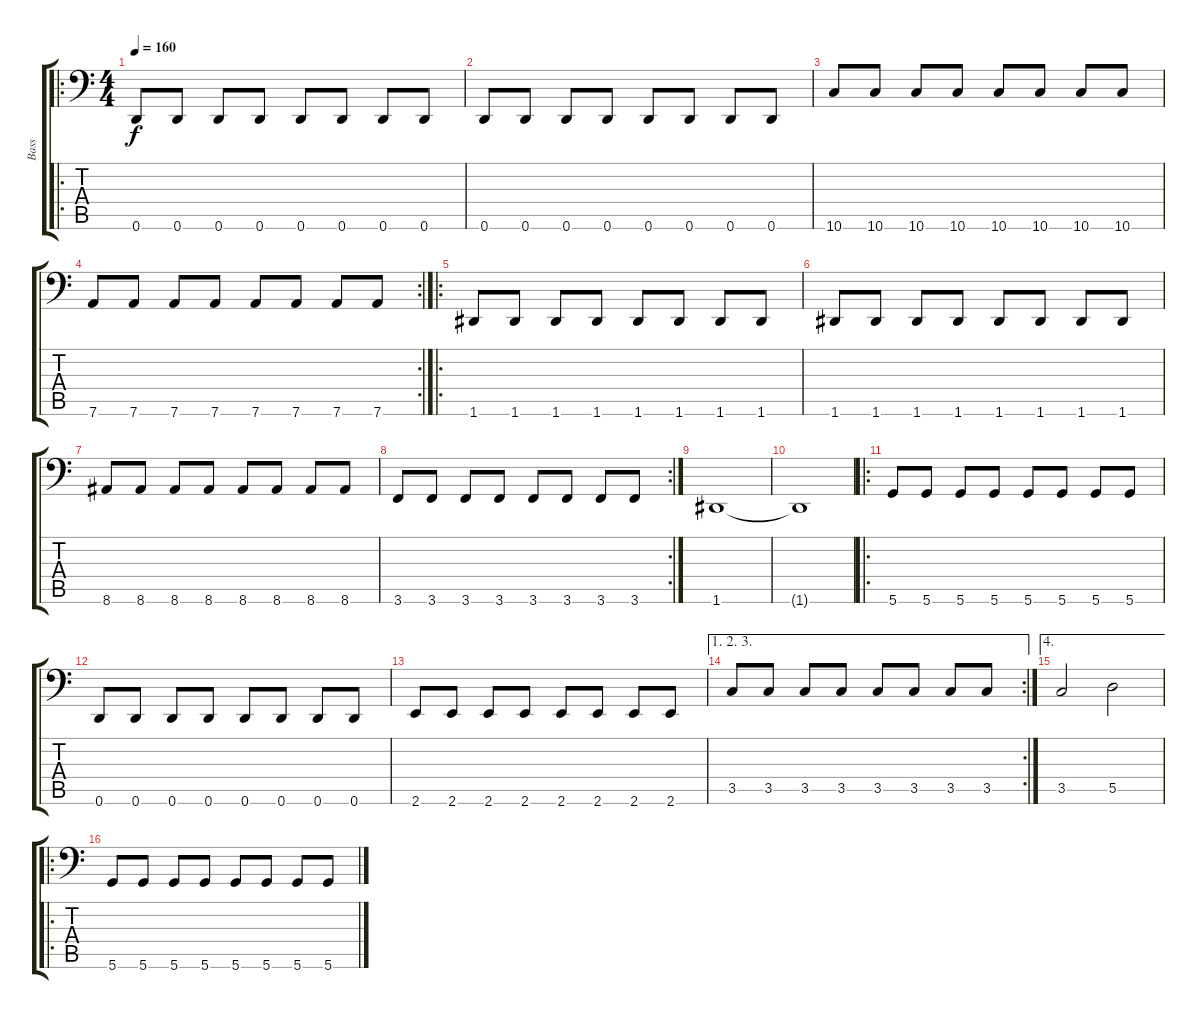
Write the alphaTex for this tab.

\track ("Bass" "Bass") {instrument electricbasspick}
\staff {score tabs}
\tuning (E3 B2 G2 D2 A1 D1) {hide}
\ro
\ts (4 4)
\tempo 160
\clef f4
\ks c
0.6.8{dy f} 0.6.8 0.6.8 0.6.8 0.6.8 0.6.8 0.6.8 0.6.8 |
0.6.8 0.6.8 0.6.8 0.6.8 0.6.8 0.6.8 0.6.8 0.6.8 |
10.6.8 10.6.8 10.6.8 10.6.8 10.6.8 10.6.8 10.6.8 10.6.8 |
\rc 2
7.6.8 7.6.8 7.6.8 7.6.8 7.6.8 7.6.8 7.6.8 7.6.8 |
\ro
1.6.8 1.6.8 1.6.8 1.6.8 1.6.8 1.6.8 1.6.8 1.6.8 |
1.6.8 1.6.8 1.6.8 1.6.8 1.6.8 1.6.8 1.6.8 1.6.8 |
8.6.8 8.6.8 8.6.8 8.6.8 8.6.8 8.6.8 8.6.8 8.6.8 |
\rc 2
3.6.8 3.6.8 3.6.8 3.6.8 3.6.8 3.6.8 3.6.8 3.6.8 |
1.6.1 |
1.6{t}.1 |
\ro
5.6.8 5.6.8 5.6.8 5.6.8 5.6.8 5.6.8 5.6.8 5.6.8 |
0.6.8 0.6.8 0.6.8 0.6.8 0.6.8 0.6.8 0.6.8 0.6.8 |
2.6.8 2.6.8 2.6.8 2.6.8 2.6.8 2.6.8 2.6.8 2.6.8 |
\ae (1 2 3)
\rc 2
3.5.8 3.5.8 3.5.8 3.5.8 3.5.8 3.5.8 3.5.8 3.5.8 |
\ae 4
3.5.2 5.5.2 |
\ro
5.6.8 5.6.8 5.6.8 5.6.8 5.6.8 5.6.8 5.6.8 5.6.8
